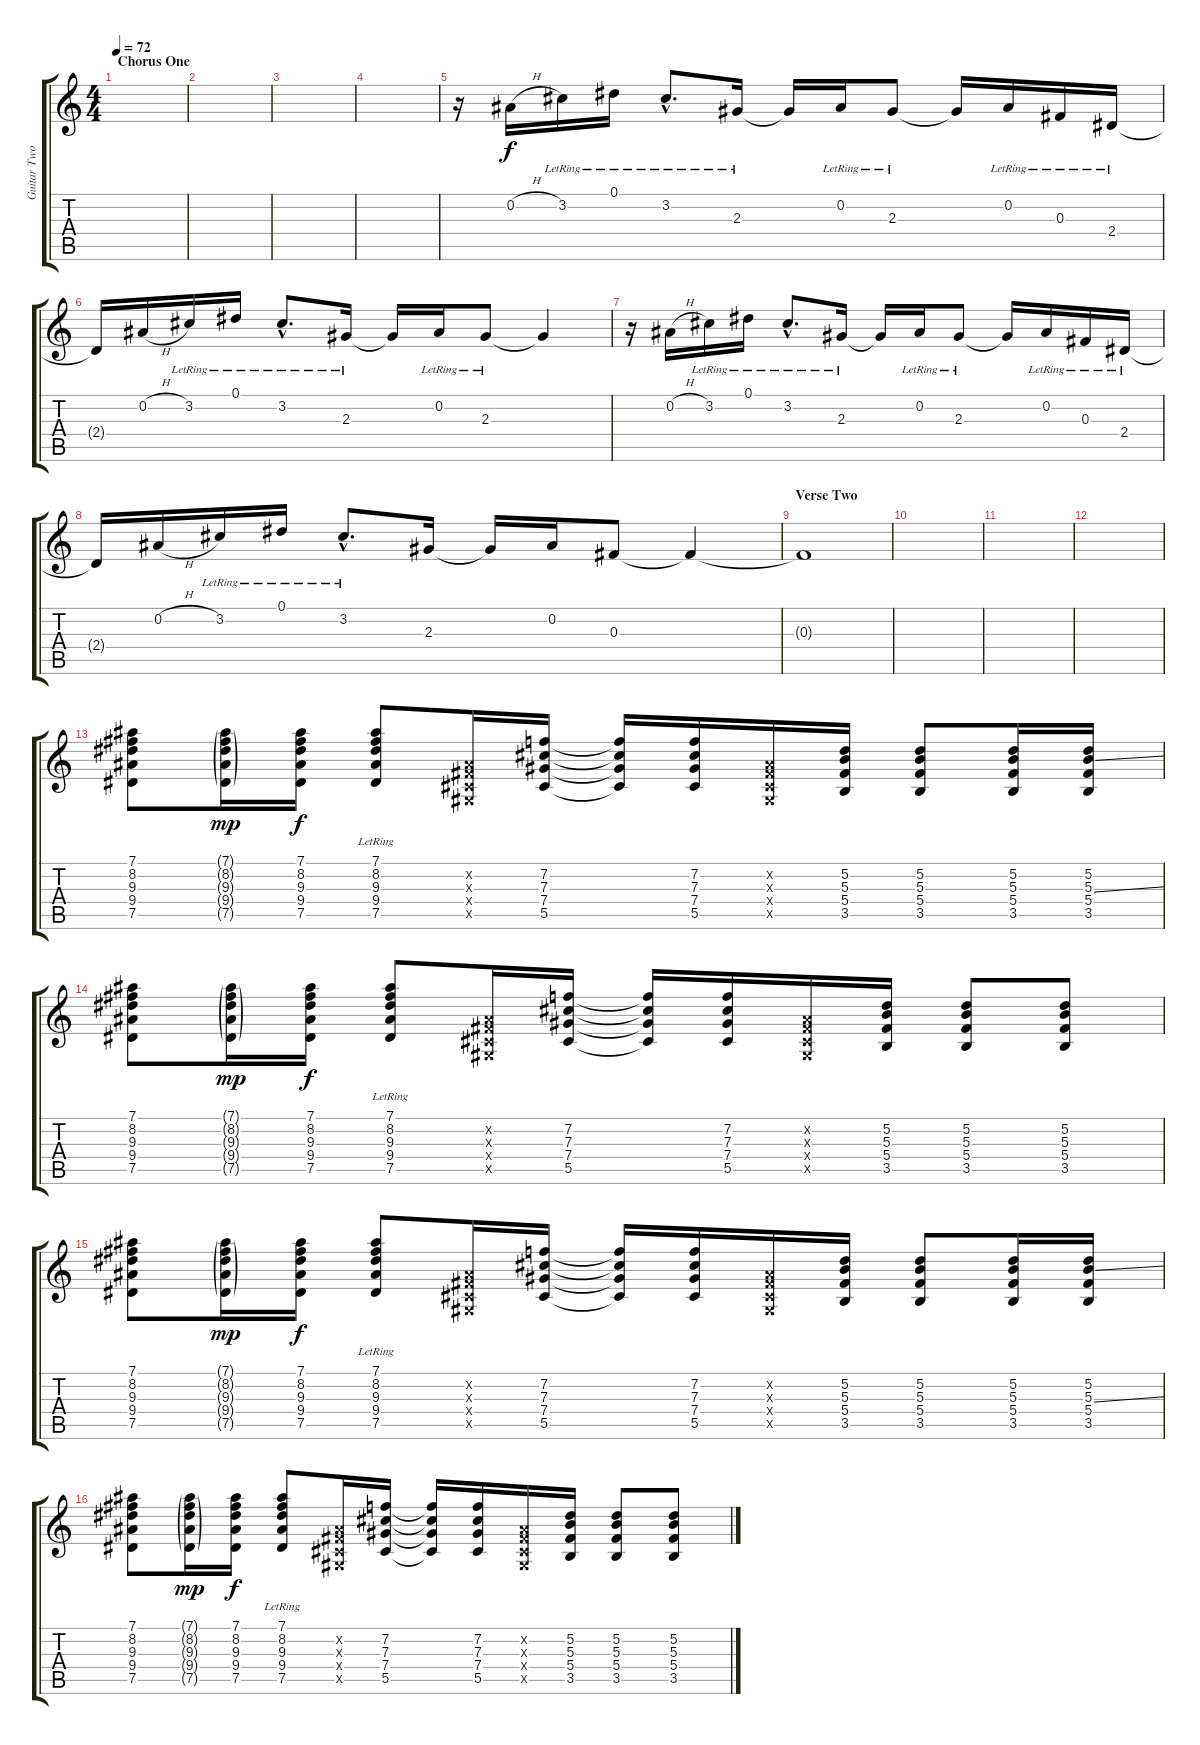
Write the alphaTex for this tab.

\track ("Guitar Two" "Guitar Two") {instrument acousticguitarsteel}
\staff {score tabs}
\tuning (Eb4 Bb3 Gb3 Db3 Ab2 Eb2) {hide}
\ts (4 4)
\section ("" "Chorus One")
\tempo 72
\clef g2
\ks c
|
|
|
|
r.16 0.2{h}.16 3.2{lr}.16 0.1{lr}.16 3.2{hac lr}.8{d} 2.3{lr}.16 2.3{t}.16 0.2{lr}.16 2.3{lr}.8 2.3{t}.16 0.2{lr}.16 0.3{lr}.16 2.4{lr}.16 |
2.4{t}.16 0.2{h}.16 3.2{lr}.16 0.1{lr}.16 3.2{hac lr}.8{d} 2.3{lr}.16 2.3{t}.16 0.2{lr}.16 2.3{lr}.8 2.3{t}.4 |
r.16 0.2{h}.16 3.2{lr}.16 0.1{lr}.16 3.2{hac lr}.8{d} 2.3{lr}.16 2.3{t}.16 0.2{lr}.16 2.3{lr}.8 2.3{t}.16 0.2{lr}.16 0.3{lr}.16 2.4{lr}.16 |
2.4{t}.16 0.2{h}.16 3.2{lr}.16 0.1{lr}.16 3.2{hac lr}.8{d} 2.3.16 2.3{t}.16 0.2.16 0.3.8 0.3{t}.4 |
\section ("" "Verse Two")
0.3{t}.1 |
|
|
|
(7.1 8.2 9.3 9.4 7.5).8 (7.1{g} 8.2{g} 9.3{g} 9.4{g} 7.5{g}).16{dy mp} (7.1 8.2 9.3 9.4 7.5).16{dy f} (7.1{lr} 8.2 9.3 9.4 7.5).8 (0.2{x} 0.3{x} 0.4{x} 0.5{x}).16 (7.2 7.3 7.4 5.5).16 (7.2{t} 7.3{t} 7.4{t} 5.5{t}).16 (7.2 7.3 7.4 5.5).16 (0.2{x} 0.3{x} 0.4{x} 0.5{x}).16 (5.2 5.3 5.4 3.5).16 (5.2 5.3 5.4 3.5).8 (5.2 5.3 5.4 3.5).16 (5.2 5.3{ss} 5.4 3.5).16 |
(7.1 8.2 9.3 9.4 7.5).8 (7.1{g} 8.2{g} 9.3{g} 9.4{g} 7.5{g}).16{dy mp} (7.1 8.2 9.3 9.4 7.5).16{dy f} (7.1{lr} 8.2 9.3 9.4 7.5).8 (0.2{x} 0.3{x} 0.4{x} 0.5{x}).16 (7.2 7.3 7.4 5.5).16 (7.2{t} 7.3{t} 7.4{t} 5.5{t}).16 (7.2 7.3 7.4 5.5).16 (0.2{x} 0.3{x} 0.4{x} 0.5{x}).16 (5.2 5.3 5.4 3.5).16 (5.2 5.3 5.4 3.5).8 (5.2 5.3 5.4 3.5).8 |
(7.1 8.2 9.3 9.4 7.5).8 (7.1{g} 8.2{g} 9.3{g} 9.4{g} 7.5{g}).16{dy mp} (7.1 8.2 9.3 9.4 7.5).16{dy f} (7.1{lr} 8.2 9.3 9.4 7.5).8 (0.2{x} 0.3{x} 0.4{x} 0.5{x}).16 (7.2 7.3 7.4 5.5).16 (7.2{t} 7.3{t} 7.4{t} 5.5{t}).16 (7.2 7.3 7.4 5.5).16 (0.2{x} 0.3{x} 0.4{x} 0.5{x}).16 (5.2 5.3 5.4 3.5).16 (5.2 5.3 5.4 3.5).8 (5.2 5.3 5.4 3.5).16 (5.2 5.3{ss} 5.4 3.5).16 |
(7.1 8.2 9.3 9.4 7.5).8 (7.1{g} 8.2{g} 9.3{g} 9.4{g} 7.5{g}).16{dy mp} (7.1 8.2 9.3 9.4 7.5).16{dy f} (7.1{lr} 8.2 9.3 9.4 7.5).8 (0.2{x} 0.3{x} 0.4{x} 0.5{x}).16 (7.2 7.3 7.4 5.5).16 (7.2{t} 7.3{t} 7.4{t} 5.5{t}).16 (7.2 7.3 7.4 5.5).16 (0.2{x} 0.3{x} 0.4{x} 0.5{x}).16 (5.2 5.3 5.4 3.5).16 (5.2 5.3 5.4 3.5).8 (5.2 5.3 5.4 3.5).8
